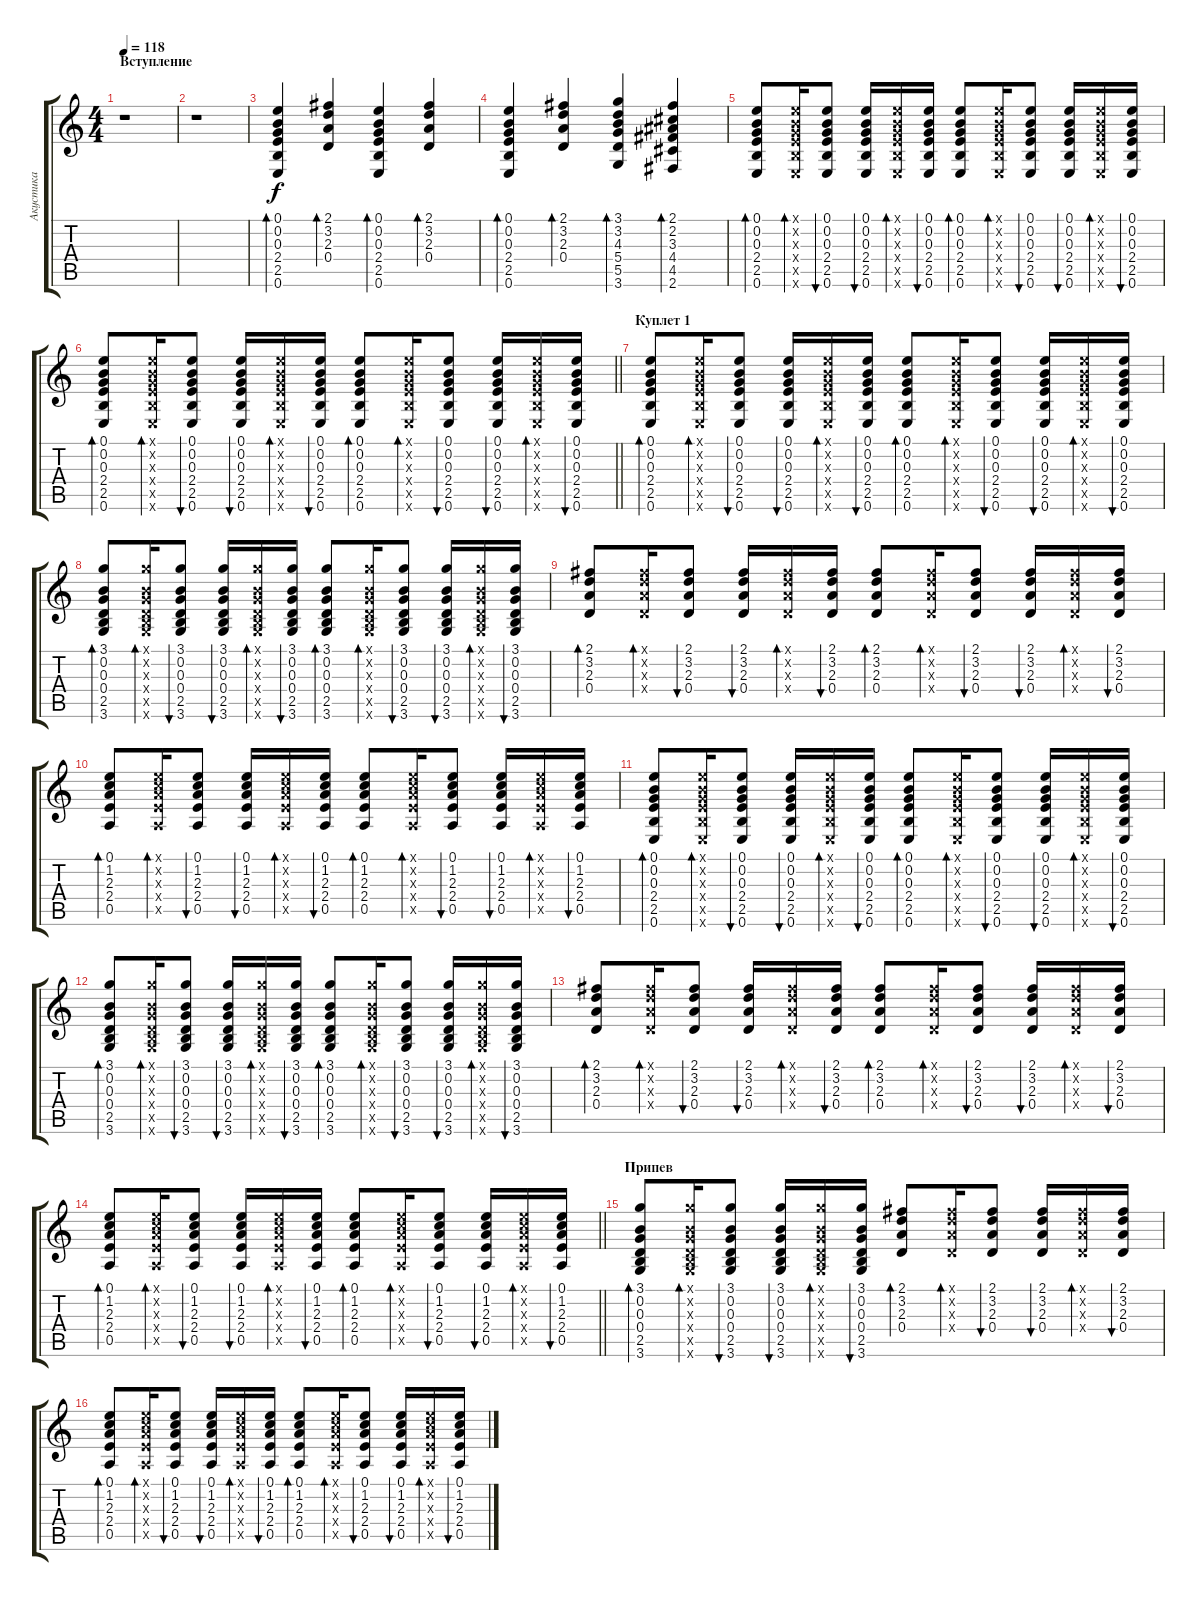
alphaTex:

\track ("Акустика" "Акустика") {instrument acousticguitarsteel}
\staff {score tabs}
\tuning (E4 B3 G3 D3 A2 E2) {hide}
\ts (4 4)
\section ("" "Вступление")
\tempo 118
\clef g2
\ks c
r.1{dy f instrument acousticguitarsteel} |
r.1 |
(0.1 0.2 0.3 2.4 2.5 0.6).4{bd 30} (2.1 3.2 2.3 0.4).4{bd 30} (0.1 0.2 0.3 2.4 2.5 0.6).4{bd 30} (2.1 3.2 2.3 0.4).4{bd 30} |
(0.1 0.2 0.3 2.4 2.5 0.6).4{bd 30} (2.1 3.2 2.3 0.4).4{bd 30} (3.1 3.2 4.3 5.4 5.5 3.6).4{bd 30} (2.1 2.2 3.3 4.4 4.5 2.6).4{bd 30} |
(0.1 0.2 0.3 2.4 2.5 0.6).8{bd 30} (0.1{x} 0.2{x} 0.3{x} 2.4{x} 2.5{x} 0.6{x}).16{bd 30} (0.1 0.2 0.3 2.4 2.5 0.6).8{bu 30} (0.1 0.2 0.3 2.4 2.5 0.6).16{bu 30} (0.1{x} 0.2{x} 0.3{x} 2.4{x} 2.5{x} 0.6{x}).16{bd 30} (0.1 0.2 0.3 2.4 2.5 0.6).16{bu 30} (0.1 0.2 0.3 2.4 2.5 0.6).8{bd 30} (0.1{x} 0.2{x} 0.3{x} 2.4{x} 2.5{x} 0.6{x}).16{bd 30} (0.1 0.2 0.3 2.4 2.5 0.6).8{bu 30} (0.1 0.2 0.3 2.4 2.5 0.6).16{bu 30} (0.1{x} 0.2{x} 0.3{x} 2.4{x} 2.5{x} 0.6{x}).16{bd 30} (0.1 0.2 0.3 2.4 2.5 0.6).16{bu 30} |
\barLineRight lightlight
(0.1 0.2 0.3 2.4 2.5 0.6).8{bd 30} (0.1{x} 0.2{x} 0.3{x} 2.4{x} 2.5{x} 0.6{x}).16{bd 30} (0.1 0.2 0.3 2.4 2.5 0.6).8{bu 30} (0.1 0.2 0.3 2.4 2.5 0.6).16{bu 30} (0.1{x} 0.2{x} 0.3{x} 2.4{x} 2.5{x} 0.6{x}).16{bd 30} (0.1 0.2 0.3 2.4 2.5 0.6).16{bu 30} (0.1 0.2 0.3 2.4 2.5 0.6).8{bd 30} (0.1{x} 0.2{x} 0.3{x} 2.4{x} 2.5{x} 0.6{x}).16{bd 30} (0.1 0.2 0.3 2.4 2.5 0.6).8{bu 30} (0.1 0.2 0.3 2.4 2.5 0.6).16{bu 30} (0.1{x} 0.2{x} 0.3{x} 2.4{x} 2.5{x} 0.6{x}).16{bd 30} (0.1 0.2 0.3 2.4 2.5 0.6).16{bu 30} |
\section ("" "Куплет 1")
(0.1 0.2 0.3 2.4 2.5 0.6).8{bd 30} (0.1{x} 0.2{x} 0.3{x} 2.4{x} 2.5{x} 0.6{x}).16{bd 30} (0.1 0.2 0.3 2.4 2.5 0.6).8{bu 30} (0.1 0.2 0.3 2.4 2.5 0.6).16{bu 30} (0.1{x} 0.2{x} 0.3{x} 2.4{x} 2.5{x} 0.6{x}).16{bd 30} (0.1 0.2 0.3 2.4 2.5 0.6).16{bu 30} (0.1 0.2 0.3 2.4 2.5 0.6).8{bd 30} (0.1{x} 0.2{x} 0.3{x} 2.4{x} 2.5{x} 0.6{x}).16{bd 30} (0.1 0.2 0.3 2.4 2.5 0.6).8{bu 30} (0.1 0.2 0.3 2.4 2.5 0.6).16{bu 30} (0.1{x} 0.2{x} 0.3{x} 2.4{x} 2.5{x} 0.6{x}).16{bd 30} (0.1 0.2 0.3 2.4 2.5 0.6).16{bu 30} |
(3.1 0.2 0.3 0.4 2.5 3.6).8{bd 30} (3.1{x} 0.2{x} 0.3{x} 0.4{x} 2.5{x} 3.6{x}).16{bd 30} (3.1 0.2 0.3 0.4 2.5 3.6).8{bu 30} (3.1 0.2 0.3 0.4 2.5 3.6).16{bu 30} (3.1{x} 0.2{x} 0.3{x} 0.4{x} 2.5{x} 3.6{x}).16{bd 30} (3.1 0.2 0.3 0.4 2.5 3.6).16{bu 30} (3.1 0.2 0.3 0.4 2.5 3.6).8{bd 30} (3.1{x} 0.2{x} 0.3{x} 0.4{x} 2.5{x} 3.6{x}).16{bd 30} (3.1 0.2 0.3 0.4 2.5 3.6).8{bu 30} (3.1 0.2 0.3 0.4 2.5 3.6).16{bu 30} (3.1{x} 0.2{x} 0.3{x} 0.4{x} 2.5{x} 3.6{x}).16{bd 30} (3.1 0.2 0.3 0.4 2.5 3.6).16{bu 30} |
(2.1 3.2 2.3 0.4).8{bd 30} (2.1{x} 3.2{x} 2.3{x} 0.4{x}).16{bd 30} (2.1 3.2 2.3 0.4).8{bu 30} (2.1 3.2 2.3 0.4).16{bu 30} (2.1{x} 3.2{x} 2.3{x} 0.4{x}).16{bd 30} (2.1 3.2 2.3 0.4).16{bu 30} (2.1 3.2 2.3 0.4).8{bd 30} (2.1{x} 3.2{x} 2.3{x} 0.4{x}).16{bd 30} (2.1 3.2 2.3 0.4).8{bu 30} (2.1 3.2 2.3 0.4).16{bu 30} (2.1{x} 3.2{x} 2.3{x} 0.4{x}).16{bd 30} (2.1 3.2 2.3 0.4).16{bu 30} |
(0.1 1.2 2.3 2.4 0.5).8{bd 30} (0.1{x} 1.2{x} 2.3{x} 2.4{x} 0.5{x}).16{bd 30} (0.1 1.2 2.3 2.4 0.5).8{bu 30} (0.1 1.2 2.3 2.4 0.5).16{bu 30} (0.1{x} 1.2{x} 2.3{x} 2.4{x} 0.5{x}).16{bd 30} (0.1 1.2 2.3 2.4 0.5).16{bu 30} (0.1 1.2 2.3 2.4 0.5).8{bd 30} (0.1{x} 1.2{x} 2.3{x} 2.4{x} 0.5{x}).16{bd 30} (0.1 1.2 2.3 2.4 0.5).8{bu 30} (0.1 1.2 2.3 2.4 0.5).16{bu 30} (0.1{x} 1.2{x} 2.3{x} 2.4{x} 0.5{x}).16{bd 30} (0.1 1.2 2.3 2.4 0.5).16{bu 30} |
(0.1 0.2 0.3 2.4 2.5 0.6).8{bd 30} (0.1{x} 0.2{x} 0.3{x} 2.4{x} 2.5{x} 0.6{x}).16{bd 30} (0.1 0.2 0.3 2.4 2.5 0.6).8{bu 30} (0.1 0.2 0.3 2.4 2.5 0.6).16{bu 30} (0.1{x} 0.2{x} 0.3{x} 2.4{x} 2.5{x} 0.6{x}).16{bd 30} (0.1 0.2 0.3 2.4 2.5 0.6).16{bu 30} (0.1 0.2 0.3 2.4 2.5 0.6).8{bd 30} (0.1{x} 0.2{x} 0.3{x} 2.4{x} 2.5{x} 0.6{x}).16{bd 30} (0.1 0.2 0.3 2.4 2.5 0.6).8{bu 30} (0.1 0.2 0.3 2.4 2.5 0.6).16{bu 30} (0.1{x} 0.2{x} 0.3{x} 2.4{x} 2.5{x} 0.6{x}).16{bd 30} (0.1 0.2 0.3 2.4 2.5 0.6).16{bu 30} |
(3.1 0.2 0.3 0.4 2.5 3.6).8{bd 30} (3.1{x} 0.2{x} 0.3{x} 0.4{x} 2.5{x} 3.6{x}).16{bd 30} (3.1 0.2 0.3 0.4 2.5 3.6).8{bu 30} (3.1 0.2 0.3 0.4 2.5 3.6).16{bu 30} (3.1{x} 0.2{x} 0.3{x} 0.4{x} 2.5{x} 3.6{x}).16{bd 30} (3.1 0.2 0.3 0.4 2.5 3.6).16{bu 30} (3.1 0.2 0.3 0.4 2.5 3.6).8{bd 30} (3.1{x} 0.2{x} 0.3{x} 0.4{x} 2.5{x} 3.6{x}).16{bd 30} (3.1 0.2 0.3 0.4 2.5 3.6).8{bu 30} (3.1 0.2 0.3 0.4 2.5 3.6).16{bu 30} (3.1{x} 0.2{x} 0.3{x} 0.4{x} 2.5{x} 3.6{x}).16{bd 30} (3.1 0.2 0.3 0.4 2.5 3.6).16{bu 30} |
(2.1 3.2 2.3 0.4).8{bd 30} (2.1{x} 3.2{x} 2.3{x} 0.4{x}).16{bd 30} (2.1 3.2 2.3 0.4).8{bu 30} (2.1 3.2 2.3 0.4).16{bu 30} (2.1{x} 3.2{x} 2.3{x} 0.4{x}).16{bd 30} (2.1 3.2 2.3 0.4).16{bu 30} (2.1 3.2 2.3 0.4).8{bd 30} (2.1{x} 3.2{x} 2.3{x} 0.4{x}).16{bd 30} (2.1 3.2 2.3 0.4).8{bu 30} (2.1 3.2 2.3 0.4).16{bu 30} (2.1{x} 3.2{x} 2.3{x} 0.4{x}).16{bd 30} (2.1 3.2 2.3 0.4).16{bu 30} |
\barLineRight lightlight
(0.1 1.2 2.3 2.4 0.5).8{bd 30} (0.1{x} 1.2{x} 2.3{x} 2.4{x} 0.5{x}).16{bd 30} (0.1 1.2 2.3 2.4 0.5).8{bu 30} (0.1 1.2 2.3 2.4 0.5).16{bu 30} (0.1{x} 1.2{x} 2.3{x} 2.4{x} 0.5{x}).16{bd 30} (0.1 1.2 2.3 2.4 0.5).16{bu 30} (0.1 1.2 2.3 2.4 0.5).8{bd 30} (0.1{x} 1.2{x} 2.3{x} 2.4{x} 0.5{x}).16{bd 30} (0.1 1.2 2.3 2.4 0.5).8{bu 30} (0.1 1.2 2.3 2.4 0.5).16{bu 30} (0.1{x} 1.2{x} 2.3{x} 2.4{x} 0.5{x}).16{bd 30} (0.1 1.2 2.3 2.4 0.5).16{bu 30} |
\section ("" "Припев")
(3.1 0.2 0.3 0.4 2.5 3.6).8{bd 30} (3.1{x} 0.2{x} 0.3{x} 0.4{x} 2.5{x} 3.6{x}).16{bd 30} (3.1 0.2 0.3 0.4 2.5 3.6).8{bu 30} (3.1 0.2 0.3 0.4 2.5 3.6).16{bu 30} (3.1{x} 0.2{x} 0.3{x} 0.4{x} 2.5{x} 3.6{x}).16{bd 30} (3.1 0.2 0.3 0.4 2.5 3.6).16{bu 30} (2.1 3.2 2.3 0.4).8{bd 30} (2.1{x} 3.2{x} 2.3{x} 0.4{x}).16{bd 30} (2.1 3.2 2.3 0.4).8{bu 30} (2.1 3.2 2.3 0.4).16{bu 30} (2.1{x} 3.2{x} 2.3{x} 0.4{x}).16{bd 30} (2.1 3.2 2.3 0.4).16{bu 30} |
(0.1 1.2 2.3 2.4 0.5).8{bd 30} (0.1{x} 1.2{x} 2.3{x} 2.4{x} 0.5{x}).16{bd 30} (0.1 1.2 2.3 2.4 0.5).8{bu 30} (0.1 1.2 2.3 2.4 0.5).16{bu 30} (0.1{x} 1.2{x} 2.3{x} 2.4{x} 0.5{x}).16{bd 30} (0.1 1.2 2.3 2.4 0.5).16{bu 30} (0.1 1.2 2.3 2.4 0.5).8{bd 30} (0.1{x} 1.2{x} 2.3{x} 2.4{x} 0.5{x}).16{bd 30} (0.1 1.2 2.3 2.4 0.5).8{bu 30} (0.1 1.2 2.3 2.4 0.5).16{bu 30} (0.1{x} 1.2{x} 2.3{x} 2.4{x} 0.5{x}).16{bd 30} (0.1 1.2 2.3 2.4 0.5).16{bu 30}
